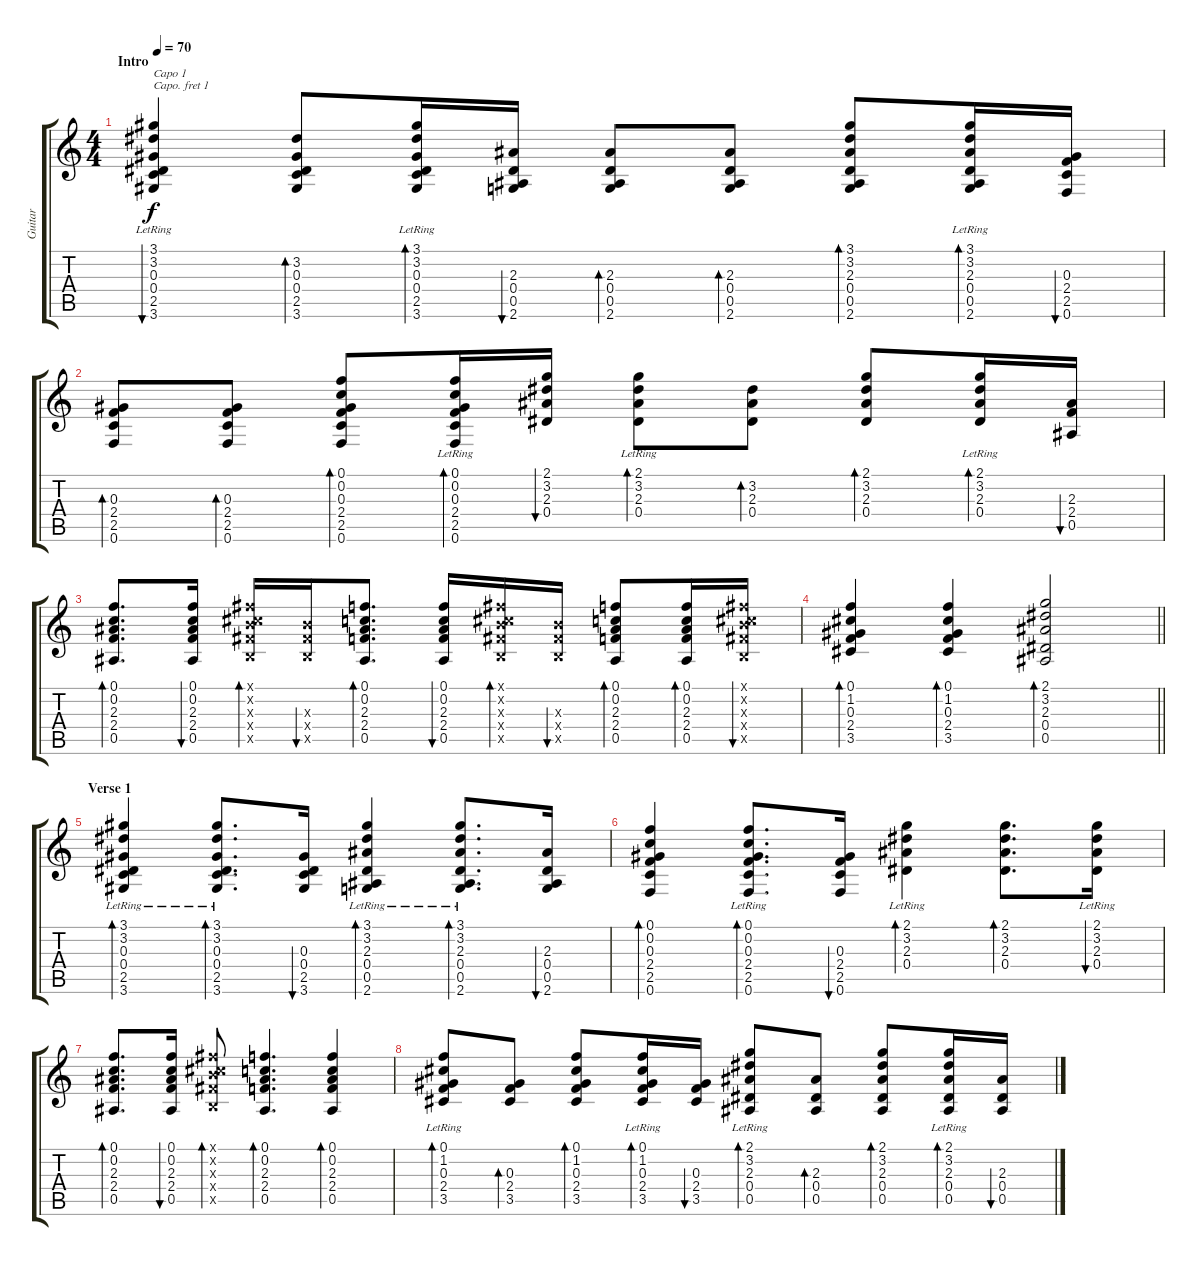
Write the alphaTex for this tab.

\track ("Guitar" "Guitar") {instrument acousticguitarsteel}
\staff {score tabs}
\capo 1
\tuning (E4 B3 G3 D3 A2 E2) {hide}
\ts (4 4)
\section ("" "Intro")
\tempo 70
\clef g2
\ks c
(3.1{lr} 3.2 0.3 0.4 2.5 3.6).4{bu 120 txt "Capo 1" dy f instrument acousticguitarsteel} (3.2 0.3 0.4 2.5 3.6).8{bd 30} (3.1{lr} 3.2{lr} 0.3 0.4 2.5 3.6).16{bd 30} (2.3 0.4 0.5 2.6).16{bu 30} (2.3 0.4 0.5 2.6).8{bd 30} (2.3 0.4 0.5 2.6).8{bd 30} (3.1 3.2 2.3 0.4 0.5 2.6).8{bd 30} (3.1{lr} 3.2{lr} 2.3 0.4 0.5 2.6).16{bd 30} (0.3 2.4 2.5 0.6).16{bu 30} |
(0.3 2.4 2.5 0.6).8{bd 30} (0.3 2.4 2.5 0.6).8{bd 30} (0.1 0.2 0.3 2.4 2.5 0.6).8{bd 30} (0.1{lr} 0.2{lr} 0.3 2.4 2.5 0.6).16{bd 30} (2.1 3.2 2.3 0.4).16{bu 30} (2.1{lr} 3.2 2.3 0.4).8{bd 30} (3.2 2.3 0.4).8{bd 30} (2.1 3.2 2.3 0.4).8{bd 30} (2.1{lr} 3.2{lr} 2.3 0.4).16{bd 30} (2.3 2.4 0.5).16{bu 30} |
(0.1 0.2 2.3 2.4 0.5).8{d bd 30} (0.1 0.2 2.3 2.4 0.5).16{bu 30} (1.1{x} 1.2{x} 3.3{x} 3.4{x} 1.5{x}).16{bd 30} (3.3{x} 3.4{x} 1.5{x}).16{bu 30} (0.1 0.2 2.3 2.4 0.5).8{d bd 30} (0.1 0.2 2.3 2.4 0.5).16{bu 30} (1.1{x} 1.2{x} 3.3{x} 3.4{x} 1.5{x}).16{bd 30} (3.3{x} 3.4{x} 1.5{x}).16{bu 30} (0.1 0.2 2.3 2.4 0.5).8{bd 30} (0.1 0.2 2.3 2.4 0.5).16{bd 30} (1.1{x} 1.2{x} 3.3{x} 3.4{x} 1.5{x}).16{bu 30} |
\barLineRight lightlight
(0.1 1.2 0.3 2.4 3.5).4{bd 30} (0.1 1.2 0.3 2.4 3.5).4{bd 30} (2.1 3.2 2.3 0.4 0.5).2{bd 120} |
\section ("" "Verse 1")
(3.1{lr} 3.2 0.3 0.4 2.5 3.6).4{bd 30} (3.1{lr} 3.2{lr} 0.3 0.4 2.5 3.6).8{d bd 30} (0.3 0.4 2.5 3.6).16{bu 30} (3.1{lr} 3.2{lr} 2.3 0.4 0.5 2.6).4{bd 30} (3.1{lr} 3.2{lr} 2.3 0.4 0.5 2.6).8{d bd 30} (2.3 0.4 0.5 2.6).16{bu 30} |
(0.1 0.2 0.3 2.4 2.5 0.6).4{bd 30} (0.1{lr} 0.2{lr} 0.3 2.4 2.5 0.6).8{d bd 30} (0.3 2.4 2.5 0.6).16{bu 30} (2.1{lr} 3.2 2.3 0.4).4{bd 30} (2.1 3.2 2.3 0.4).8{d bd 30} (2.1{lr} 3.2{lr} 2.3 0.4).16{bu 30} |
(0.1 0.2 2.3 2.4 0.5).8{d bd 30} (0.1 0.2 2.3 2.4 0.5).16{bu 30} (1.1{x} 1.2{x} 3.3{x} 3.4{x} 1.5{x}).8{bd 30} (0.1 0.2 2.3 2.4 0.5).4{d bd 30} (0.1 0.2 2.3 2.4 0.5).4{bd 30} |
(0.1{lr} 1.2{lr} 0.3 2.4 3.5).8{bd 30} (0.3 2.4 3.5).8{bd 30} (0.1 1.2 0.3 2.4 3.5).8{bd 30} (0.1{lr} 1.2{lr} 0.3 2.4 3.5).16{bd 30} (0.3 2.4 3.5).16{bu 30} (2.1{lr} 3.2{lr} 2.3 0.4 0.5).8{bd 30} (2.3 0.4 0.5).8{bd 30} (2.1 3.2 2.3 0.4 0.5).8{bd 30} (2.1{lr} 3.2{lr} 2.3 0.4 0.5).16{bd 30} (2.3 0.4 0.5).16{bu 30}
